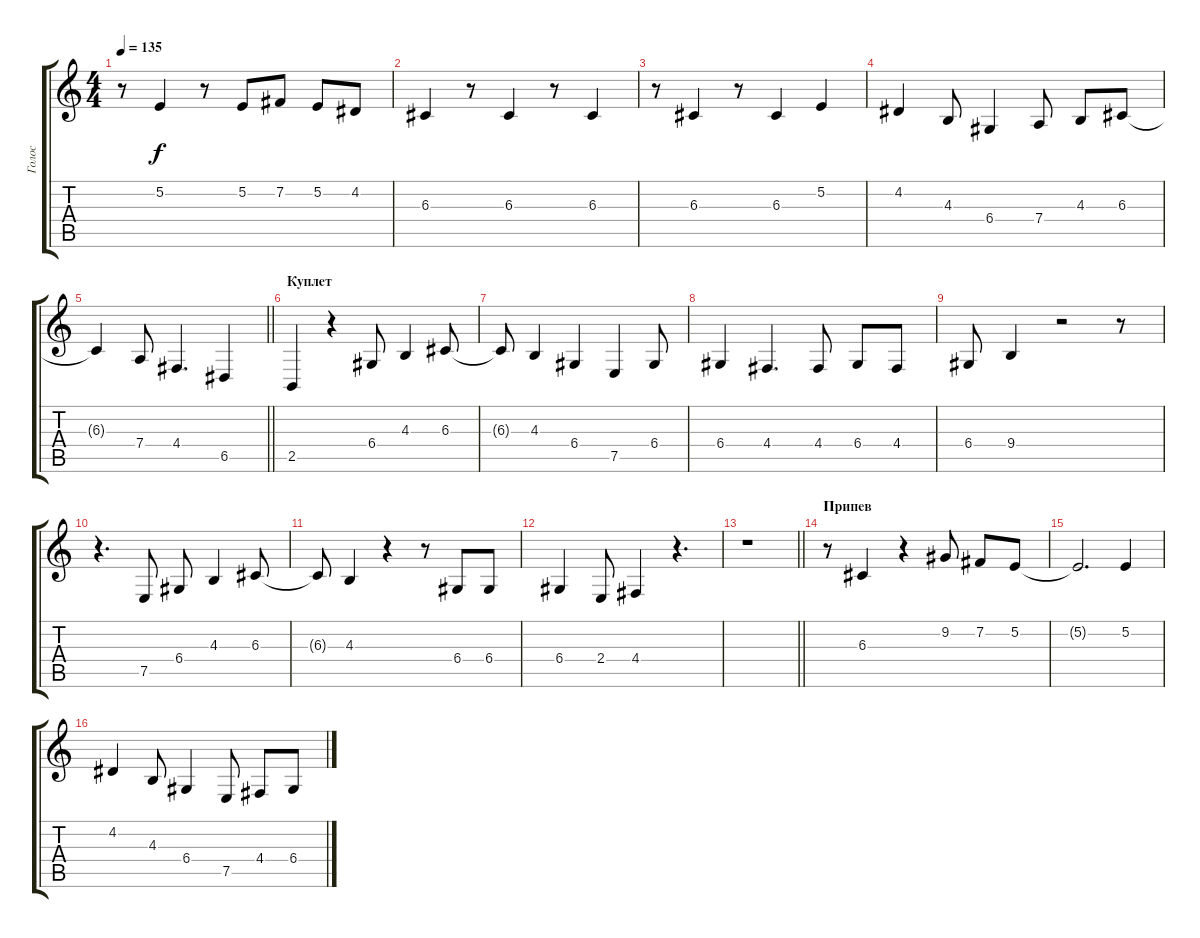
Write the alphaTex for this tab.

\track ("Голос" "Голос") {instrument honkytonkpiano}
\staff {score tabs}
\tuning (E4 B3 G3 D3 A2 E2) {hide}
\ts (4 4)
\tempo 135
\clef g2
\ks c
r.8{dy f} 5.2.4 r.8 5.2.8 7.2.8 5.2.8 4.2.8 |
6.3.4 r.8 6.3.4 r.8 6.3.4 |
r.8 6.3.4 r.8 6.3.4 5.2.4 |
4.2.4 4.3.8 6.4.4 7.4.8 4.3.8 6.3.8 |
\barLineRight lightlight
6.3{t}.4 7.4.8 4.4.4{d} 6.5.4 |
\section ("" "Куплет")
2.5.4 r.4 6.4.8 4.3.4 6.3.8 |
6.3{t}.8 4.3.4 6.4.4 7.5.4 6.4.8 |
6.4.4 4.4.4{d} 4.4.8 6.4.8 4.4.8 |
6.4.8 9.4.4 r.2 r.8 |
r.4{d} 7.5.8 6.4.8 4.3.4 6.3.8 |
6.3{t}.8 4.3.4 r.4 r.8 6.4.8 6.4.8 |
6.4.4 2.4.8 4.4.4 r.4{d} |
\barLineRight lightlight
r.1 |
\section ("" "Припев")
r.8 6.3.4 r.4 9.2.8 7.2.8 5.2.8 |
5.2{t}.2{d} 5.2.4 |
4.2.4 4.3.8 6.4.4 7.5.8 4.4.8 6.4.8
